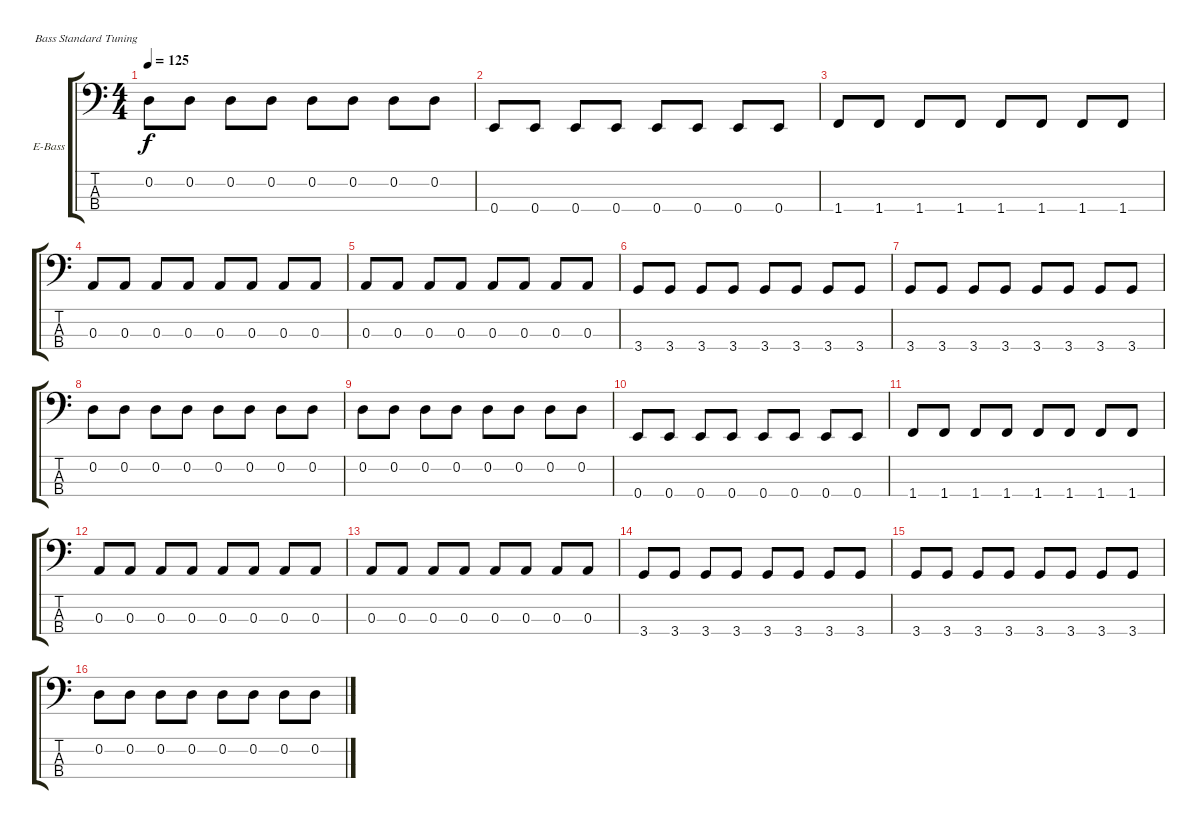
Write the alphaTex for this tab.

\defaultSystemsLayout 4
\bracketExtendMode groupsimilarinstruments
\firstSystemTrackNameOrientation horizontal
\otherSystemsTrackNameOrientation horizontal
\track ("Electric Bass" "E-Bass") {instrument electricbassfinger}
\staff {score tabs}
\tuning (G2 D2 A1 E1)
\ts (4 4)
\tempo 125
\clef f4
\scale
0.333333
\ks c
0.2.8{dy f} 0.2.8 0.2.8 0.2.8 0.2.8 0.2.8 0.2.8 0.2.8 |
\scale
0.333333 0.4.8 0.4.8 0.4.8 0.4.8 0.4.8 0.4.8 0.4.8 0.4.8 |
\scale
0.333333 1.4.8 1.4.8 1.4.8 1.4.8 1.4.8 1.4.8 1.4.8 1.4.8 |
\scale
0.333333 0.3.8 0.3.8 0.3.8 0.3.8 0.3.8 0.3.8 0.3.8 0.3.8 |
\scale
0.333333 0.3.8 0.3.8 0.3.8 0.3.8 0.3.8 0.3.8 0.3.8 0.3.8 |
\scale
0.333333 3.4.8 3.4.8 3.4.8 3.4.8 3.4.8 3.4.8 3.4.8 3.4.8 |
\scale
0.333333 3.4.8 3.4.8 3.4.8 3.4.8 3.4.8 3.4.8 3.4.8 3.4.8 |
\scale
0.333333 0.2.8 0.2.8 0.2.8 0.2.8 0.2.8 0.2.8 0.2.8 0.2.8 |
\scale
0.333333 0.2.8 0.2.8 0.2.8 0.2.8 0.2.8 0.2.8 0.2.8 0.2.8 |
\scale
0.333333 0.4.8 0.4.8 0.4.8 0.4.8 0.4.8 0.4.8 0.4.8 0.4.8 |
\scale
0.333333 1.4.8 1.4.8 1.4.8 1.4.8 1.4.8 1.4.8 1.4.8 1.4.8 |
\scale
0.333333 0.3.8 0.3.8 0.3.8 0.3.8 0.3.8 0.3.8 0.3.8 0.3.8 |
\scale
0.333333 0.3.8 0.3.8 0.3.8 0.3.8 0.3.8 0.3.8 0.3.8 0.3.8 |
\scale
0.333333 3.4.8 3.4.8 3.4.8 3.4.8 3.4.8 3.4.8 3.4.8 3.4.8 |
\scale
0.333333 3.4.8 3.4.8 3.4.8 3.4.8 3.4.8 3.4.8 3.4.8 3.4.8 |
\scale
0.333333 0.2.8 0.2.8 0.2.8 0.2.8 0.2.8 0.2.8 0.2.8 0.2.8
